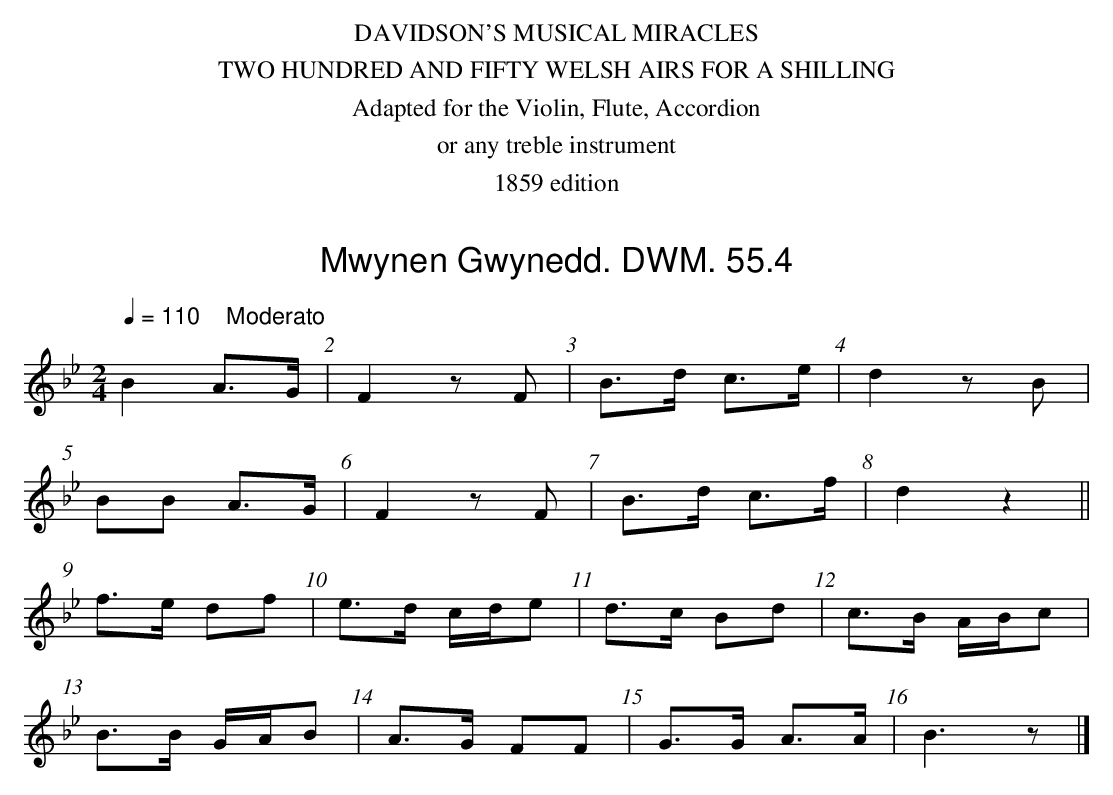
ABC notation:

X:1
T:Mwynen Gwynedd. DWM. 55.4
M:2/4
L:1/8
Q:1/4=110 "    Moderato"
K:Bb
B2 A>G|F2 zF|B>d c>e|d2 zB|
BB A>G|F2 zF|B>d c>f|d2 z2||
f>e df|e>d c/d/e|d>c Bd|c>B A/B/c|
B>B G/A/B|A>G FF|G>G A>A|B3z|]
